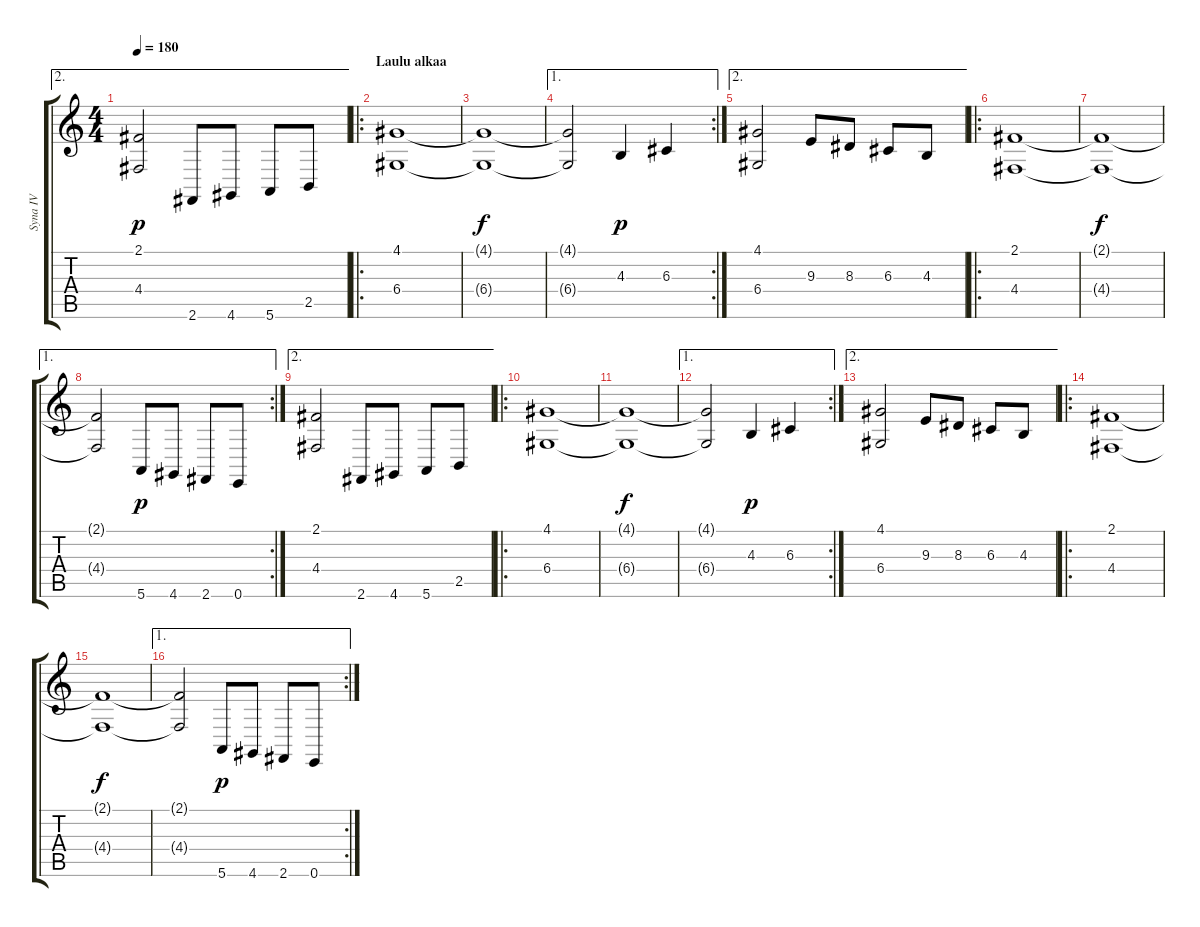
\track ("Syna IV" "Syna IV") {instrument choiraahs}
\staff {score tabs}
\tuning (E4 B3 G3 D3 A2 E2) {hide}
\ae 2
\ts (4 4)
\tempo 180
\clef g2
\ks c
(2.1 4.4).2{dy p} 2.6.8 4.6.8 5.6.8 2.5.8 |
\ro
\section ("" "Laulu alkaa")
(4.1 6.4).1 |
(4.1{t} 6.4{t}).1{dy f} |
\ae 1
\rc 2
(4.1{t} 6.4{t}).2 4.3.4{dy p} 6.3.4 |
\ae 2
(4.1 6.4).2 9.3.8 8.3.8 6.3.8 4.3.8 |
\ro
(2.1 4.4).1 |
(2.1{t} 4.4{t}).1{dy f} |
\ae 1
\rc 2
(2.1{t} 4.4{t}).2 5.6.8{dy p} 4.6.8 2.6.8 0.6.8 |
\ae 2
(2.1 4.4).2 2.6.8 4.6.8 5.6.8 2.5.8 |
\ro
(4.1 6.4).1 |
(4.1{t} 6.4{t}).1{dy f} |
\ae 1
\rc 2
(4.1{t} 6.4{t}).2 4.3.4{dy p} 6.3.4 |
\ae 2
(4.1 6.4).2 9.3.8 8.3.8 6.3.8 4.3.8 |
\ro
(2.1 4.4).1 |
(2.1{t} 4.4{t}).1{dy f} |
\ae 1
\rc 2
(2.1{t} 4.4{t}).2 5.6.8{dy p} 4.6.8 2.6.8 0.6.8
